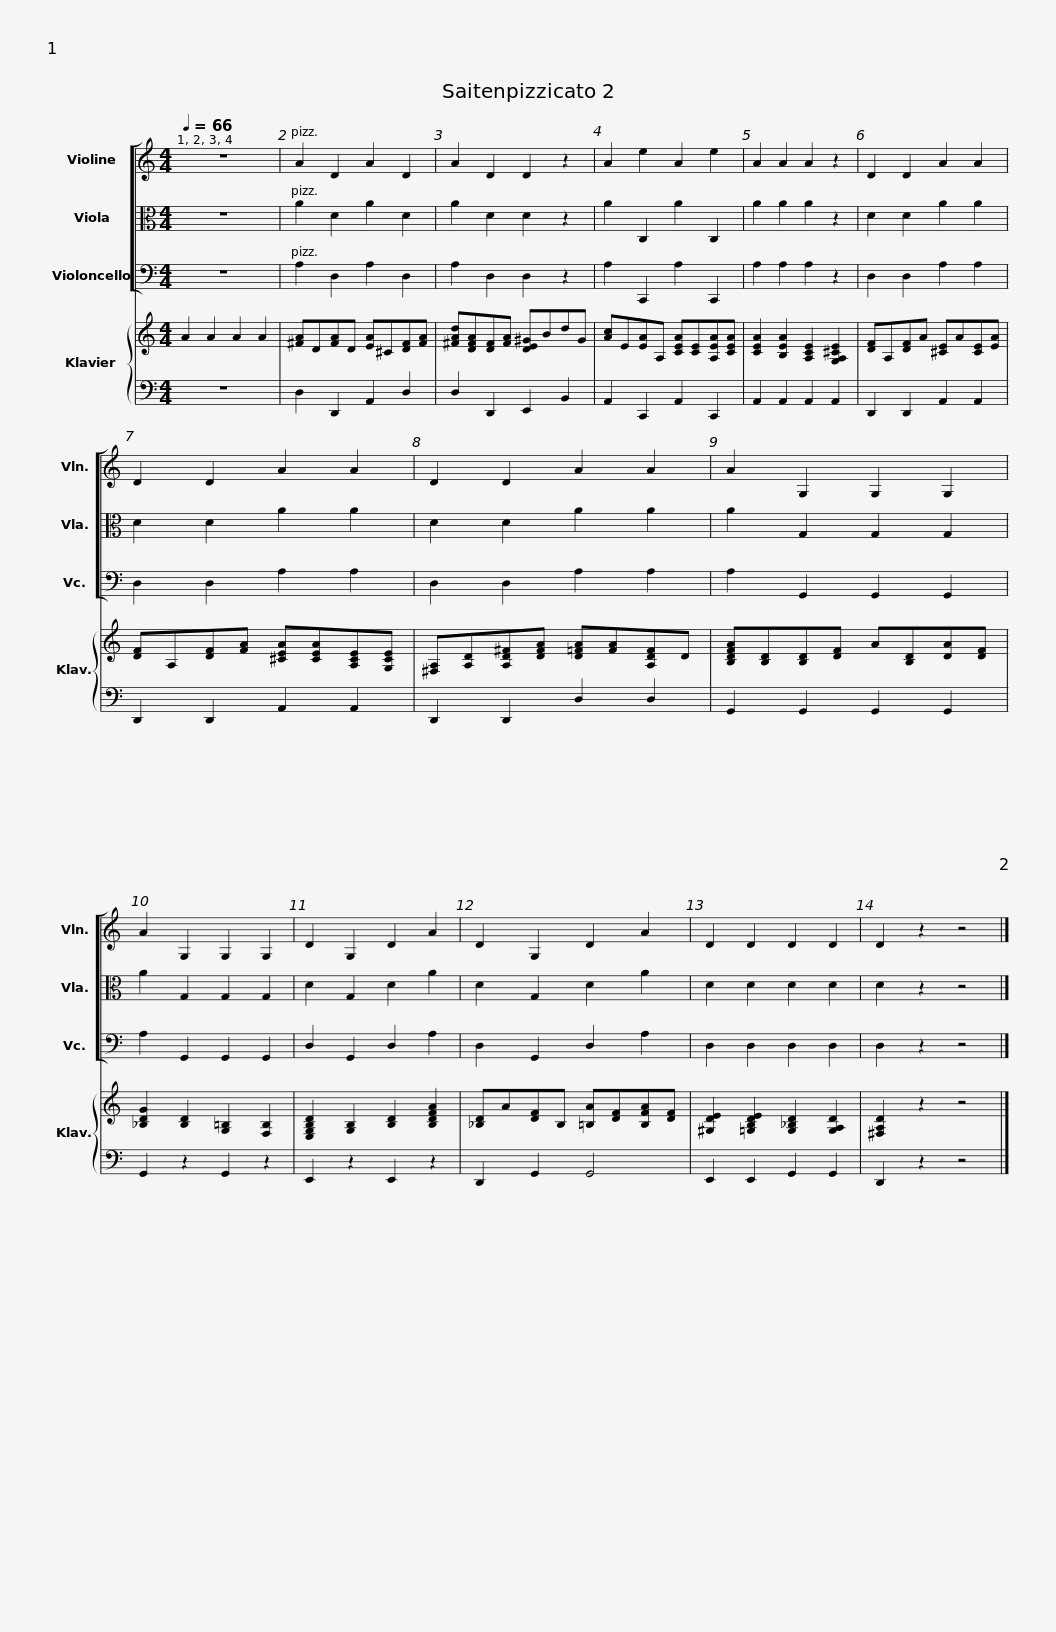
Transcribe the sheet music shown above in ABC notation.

X:1
%%score [ 1 2 3 ] { 4 | 5 }
L:1/8
Q:1/4=66
M:4/4
I:linebreak $
K:C
V:1 treble
V:2 alto
V:3 bass
V:4 treble
V:5 bass
V:1
 z8 | A2 D2 A2 D2 | A2 D2 D2 z2 | A2 e2 A2 e2 | A2 A2 A2 z2 | %5
 D2 D2 A2 A2 | D2 D2 A2 A2 | D2 D2 A2 A2 |$ A2 G,2 G,2 G,2 | A2 G,2 G,2 G,2 | %10
 D2 G,2 D2 A2 | D2 G,2 D2 A2 | D2 D2 D2 D2 | D2 z2 z4 |] %14
V:2
 z8 | A2 D2 A2 D2 | A2 D2 D2 z2 | A2 C,2 A2 C,2 | A2 A2 A2 z2 | %5
 D2 D2 A2 A2 | D2 D2 A2 A2 | D2 D2 A2 A2 |$ A2 G,2 G,2 G,2 | A2 G,2 G,2 G,2 | %10
 D2 G,2 D2 A2 | D2 G,2 D2 A2 | D2 D2 D2 D2 | D2 z2 z4 |] %14
V:3
 z8 | A,2 D,2 A,2 D,2 | A,2 D,2 D,2 z2 | A,2 C,,2 A,2 C,,2 | A,2 A,2 A,2 z2 | %5
 D,2 D,2 A,2 A,2 | D,2 D,2 A,2 A,2 | D,2 D,2 A,2 A,2 |$ A,2 G,,2 G,,2 G,,2 | A,2 G,,2 G,,2 G,,2 | %10
 D,2 G,,2 D,2 A,2 | D,2 G,,2 D,2 A,2 | D,2 D,2 D,2 D,2 | D,2 z2 z4 |] %14
V:4
 A2 A2 A2 A2 | [^FA]D[FA]D [EA]^C[DF][FA] | [^FAd][DFA][DF][FA] [DE^G]BdG | [Ac]E[EA]A, [CEA][CE][A,EA][CEA] | [CEA]2 [B,EA]2 [A,CE]2 [G,A,^CE]2 | %5
 [DF]A,[DF]A [^CE]A[CE][EA] | [DF]A,[DF][FA] [^CEA][CEA][A,CE][G,CE] | [^F,A,][A,D][A,D^F][DFA] [D=FA][FA][A,DF]D |$ [B,DFA][B,D][B,D][DF] A[B,D][DA][DF] | [_B,DG]2 [B,D]2 [G,=B,]2 [F,B,]2 | %10
 [E,G,B,D]2 [G,B,]2 [B,D]2 [B,DFA]2 | [_B,D]A[DF]B, [=B,A][DF][B,FA][DF] | [^G,DE]2 [=G,B,DE]2 [G,_B,D]2 [G,A,D]2 | [^F,A,D]2 z2 z4 |] %14
V:5
 z8 | D,2 D,,2 A,,2 D,2 | D,2 D,,2 E,,2 B,,2 | A,,2 C,,2 A,,2 C,,2 | A,,2 A,,2 A,,2 A,,2 | %5
 D,,2 D,,2 A,,2 A,,2 | D,,2 D,,2 A,,2 A,,2 | D,,2 D,,2 D,2 D,2 |$ G,,2 G,,2 G,,2 G,,2 | G,,2 z2 G,,2 z2 | %10
 E,,2 z2 E,,2 z2 | D,,2 G,,2 G,,4 | E,,2 E,,2 G,,2 G,,2 | D,,2 z2 z4 |] %14
